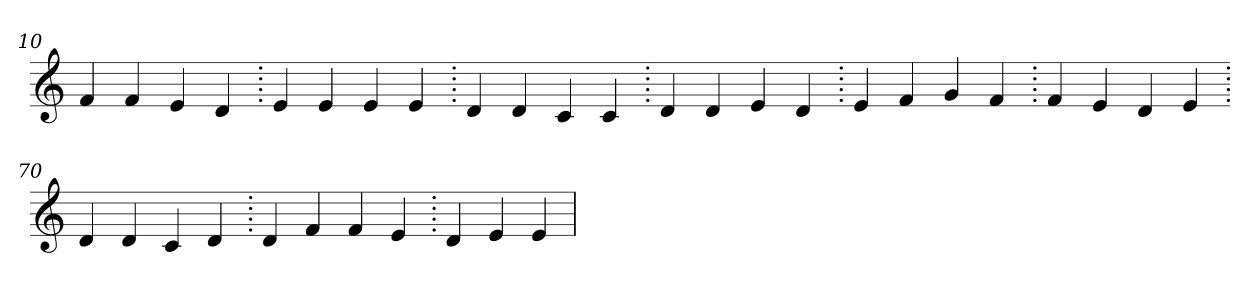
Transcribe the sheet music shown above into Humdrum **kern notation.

**kern
*part1
*staff1
*clefG2
=10.
4f
4f
4e
4d
=20.
4e
4e
4e
4e
=30.
4d
4d
4c
4c
=40.
4d
4d
4e
4d
=50.
4e
4f
4g
4f
=60.
4f
4e
4d
4e
=70.
4d
4d
4c
4d
=80.
4d
4f
4f
4e
=90.
4d
4e
4e
=
*-
